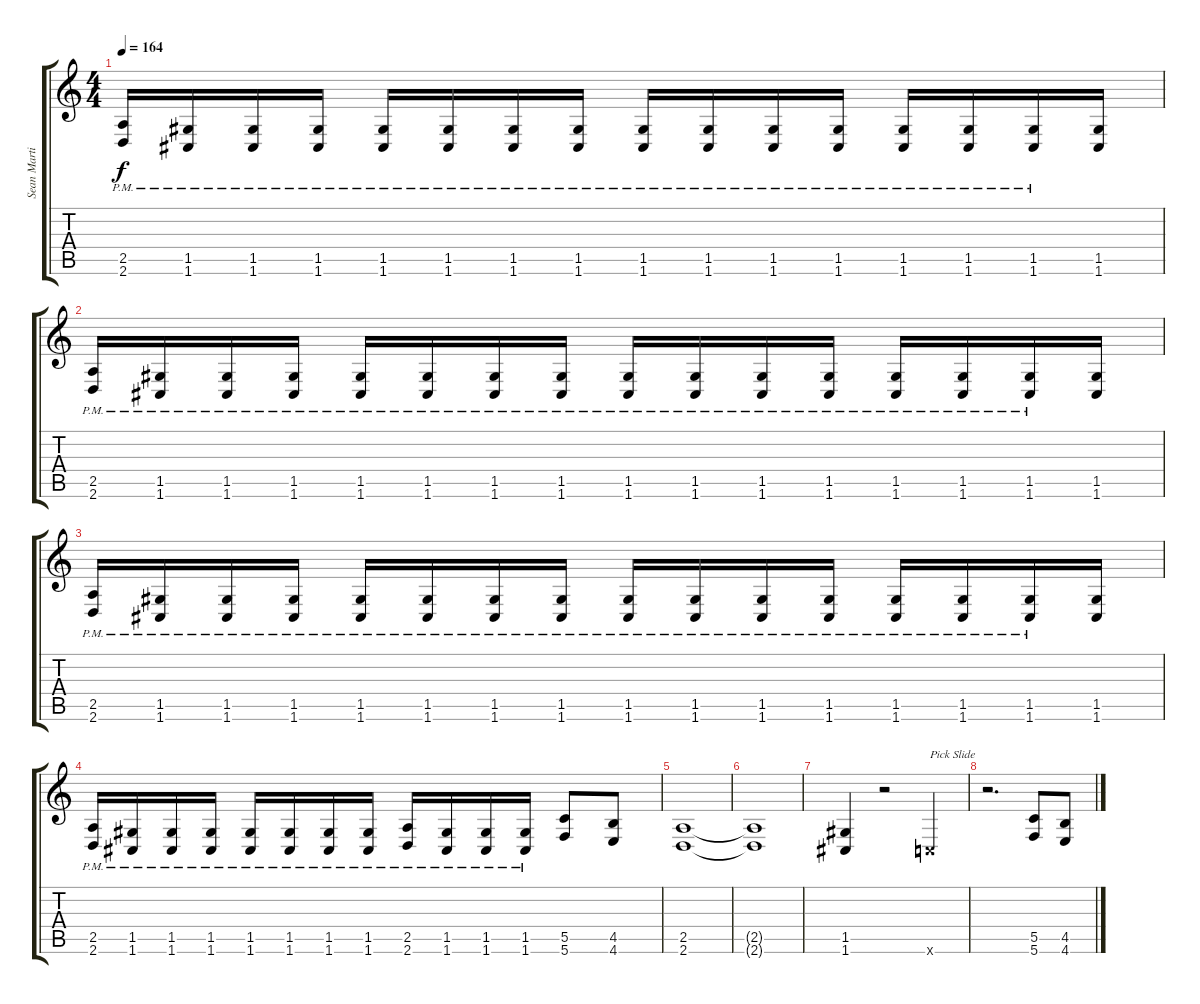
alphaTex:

\track ("Sean Martin (Guitar)" "Sean Marti") {instrument distortionguitar}
\staff {score tabs}
\tuning (D4 A3 F3 C3 G2 C2) {hide}
\ts (4 4)
\tempo 164
\clef g2
\ks c
(2.5{pm} 2.6{pm}).16{dy f} (1.5{pm} 1.6{pm}).16 (1.5{pm} 1.6{pm}).16 (1.5{pm} 1.6{pm}).16 (1.5{pm} 1.6{pm}).16 (1.5{pm} 1.6{pm}).16 (1.5{pm} 1.6{pm}).16 (1.5{pm} 1.6{pm}).16 (1.5{pm} 1.6{pm}).16 (1.5{pm} 1.6{pm}).16 (1.5{pm} 1.6{pm}).16 (1.5{pm} 1.6{pm}).16 (1.5{pm} 1.6{pm}).16 (1.5{pm} 1.6{pm}).16 (1.5{pm} 1.6{pm}).16 (1.5 1.6).16 |
(2.5{pm} 2.6{pm}).16 (1.5{pm} 1.6{pm}).16 (1.5{pm} 1.6{pm}).16 (1.5{pm} 1.6{pm}).16 (1.5{pm} 1.6{pm}).16 (1.5{pm} 1.6{pm}).16 (1.5{pm} 1.6{pm}).16 (1.5{pm} 1.6{pm}).16 (1.5{pm} 1.6{pm}).16 (1.5{pm} 1.6{pm}).16 (1.5{pm} 1.6{pm}).16 (1.5{pm} 1.6{pm}).16 (1.5{pm} 1.6{pm}).16 (1.5{pm} 1.6{pm}).16 (1.5{pm} 1.6{pm}).16 (1.5 1.6).16 |
(2.5{pm} 2.6{pm}).16 (1.5{pm} 1.6{pm}).16 (1.5{pm} 1.6{pm}).16 (1.5{pm} 1.6{pm}).16 (1.5{pm} 1.6{pm}).16 (1.5{pm} 1.6{pm}).16 (1.5{pm} 1.6{pm}).16 (1.5{pm} 1.6{pm}).16 (1.5{pm} 1.6{pm}).16 (1.5{pm} 1.6{pm}).16 (1.5{pm} 1.6{pm}).16 (1.5{pm} 1.6{pm}).16 (1.5{pm} 1.6{pm}).16 (1.5{pm} 1.6{pm}).16 (1.5{pm} 1.6{pm}).16 (1.5 1.6).16 |
(2.5{pm} 2.6{pm}).16 (1.5{pm} 1.6{pm}).16 (1.5{pm} 1.6{pm}).16 (1.5{pm} 1.6{pm}).16 (1.5{pm} 1.6{pm}).16 (1.5{pm} 1.6{pm}).16 (1.5{pm} 1.6{pm}).16 (1.5{pm} 1.6{pm}).16 (2.5{pm} 2.6{pm}).16 (1.5{pm} 1.6{pm}).16 (1.5{pm} 1.6{pm}).16 (1.5{pm} 1.6{pm}).16 (5.5 5.6).8 (4.5 4.6).8 |
(2.5 2.6).1 |
(2.5{t} 2.6{t}).1 |
(1.5 1.6).4 r.2 0.6{x}.4{txt "Pick Slide"} |
r.2{d} (5.5 5.6).8 (4.5 4.6).8
